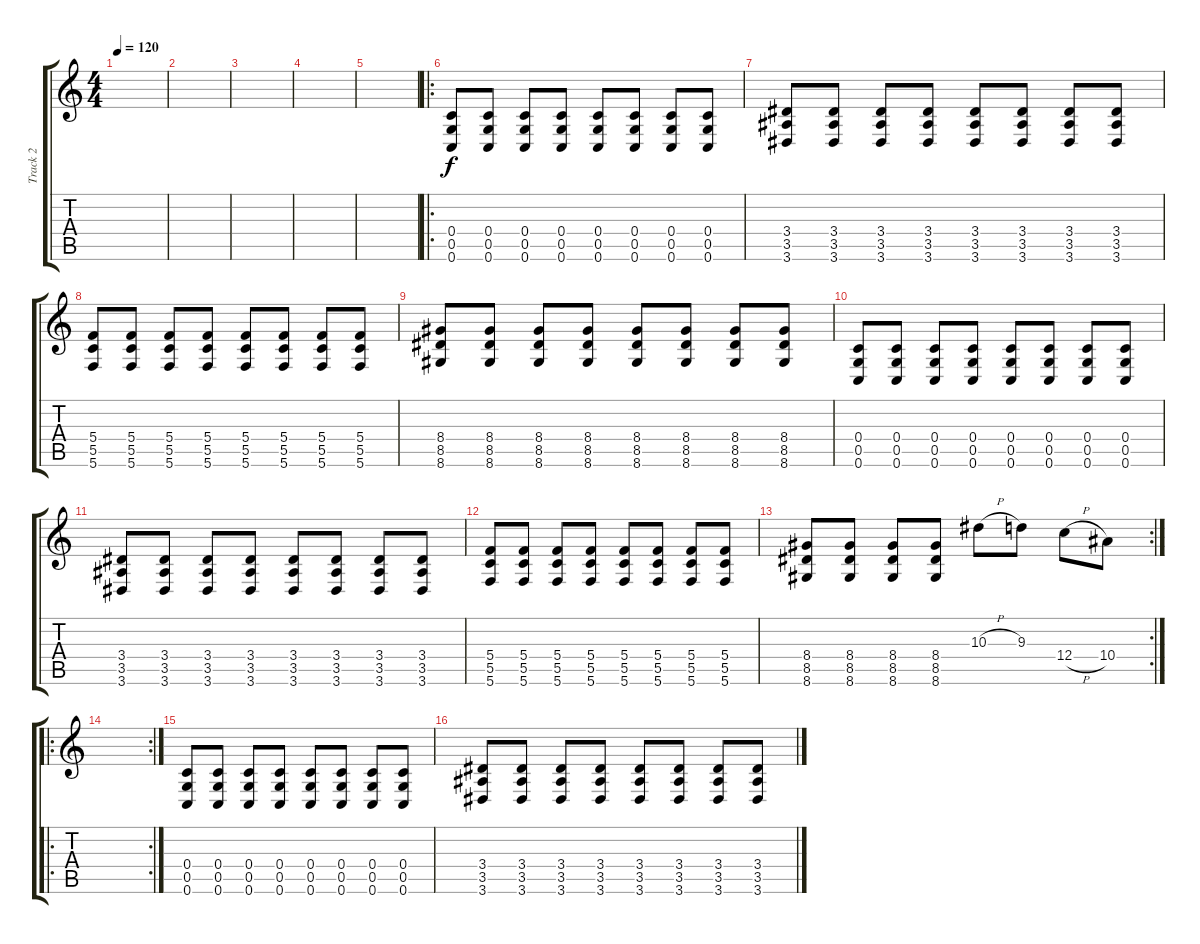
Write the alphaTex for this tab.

\track ("Track 2" "Track 2") {instrument distortionguitar}
\staff {score tabs}
\tuning (D4 A3 F3 C3 G2 C2) {hide}
\ts (4 4)
\tempo 120
\clef g2
\ks c
|
|
|
|
|
\ro
(0.4 0.5 0.6).8 (0.4 0.5 0.6).8 (0.4 0.5 0.6).8 (0.4 0.5 0.6).8 (0.4 0.5 0.6).8 (0.4 0.5 0.6).8 (0.4 0.5 0.6).8 (0.4 0.5 0.6).8 |
(3.4 3.5 3.6).8 (3.4 3.5 3.6).8 (3.4 3.5 3.6).8 (3.4 3.5 3.6).8 (3.4 3.5 3.6).8 (3.4 3.5 3.6).8 (3.4 3.5 3.6).8 (3.4 3.5 3.6).8 |
(5.4 5.5 5.6).8 (5.4 5.5 5.6).8 (5.4 5.5 5.6).8 (5.4 5.5 5.6).8 (5.4 5.5 5.6).8 (5.4 5.5 5.6).8 (5.4 5.5 5.6).8 (5.4 5.5 5.6).8 |
(8.4 8.5 8.6).8 (8.4 8.5 8.6).8 (8.4 8.5 8.6).8 (8.4 8.5 8.6).8 (8.4 8.5 8.6).8 (8.4 8.5 8.6).8 (8.4 8.5 8.6).8 (8.4 8.5 8.6).8 |
(0.4 0.5 0.6).8 (0.4 0.5 0.6).8 (0.4 0.5 0.6).8 (0.4 0.5 0.6).8 (0.4 0.5 0.6).8 (0.4 0.5 0.6).8 (0.4 0.5 0.6).8 (0.4 0.5 0.6).8 |
(3.4 3.5 3.6).8 (3.4 3.5 3.6).8 (3.4 3.5 3.6).8 (3.4 3.5 3.6).8 (3.4 3.5 3.6).8 (3.4 3.5 3.6).8 (3.4 3.5 3.6).8 (3.4 3.5 3.6).8 |
(5.4 5.5 5.6).8 (5.4 5.5 5.6).8 (5.4 5.5 5.6).8 (5.4 5.5 5.6).8 (5.4 5.5 5.6).8 (5.4 5.5 5.6).8 (5.4 5.5 5.6).8 (5.4 5.5 5.6).8 |
\rc 2
(8.4 8.5 8.6).8 (8.4 8.5 8.6).8 (8.4 8.5 8.6).8 (8.4 8.5 8.6).8 10.3{h}.8 9.3.8 12.4{h}.8 10.4.8 |
\ro
\rc 2
|
(0.4 0.5 0.6).8 (0.4 0.5 0.6).8 (0.4 0.5 0.6).8 (0.4 0.5 0.6).8 (0.4 0.5 0.6).8 (0.4 0.5 0.6).8 (0.4 0.5 0.6).8 (0.4 0.5 0.6).8 |
(3.4 3.5 3.6).8 (3.4 3.5 3.6).8 (3.4 3.5 3.6).8 (3.4 3.5 3.6).8 (3.4 3.5 3.6).8 (3.4 3.5 3.6).8 (3.4 3.5 3.6).8 (3.4 3.5 3.6).8
